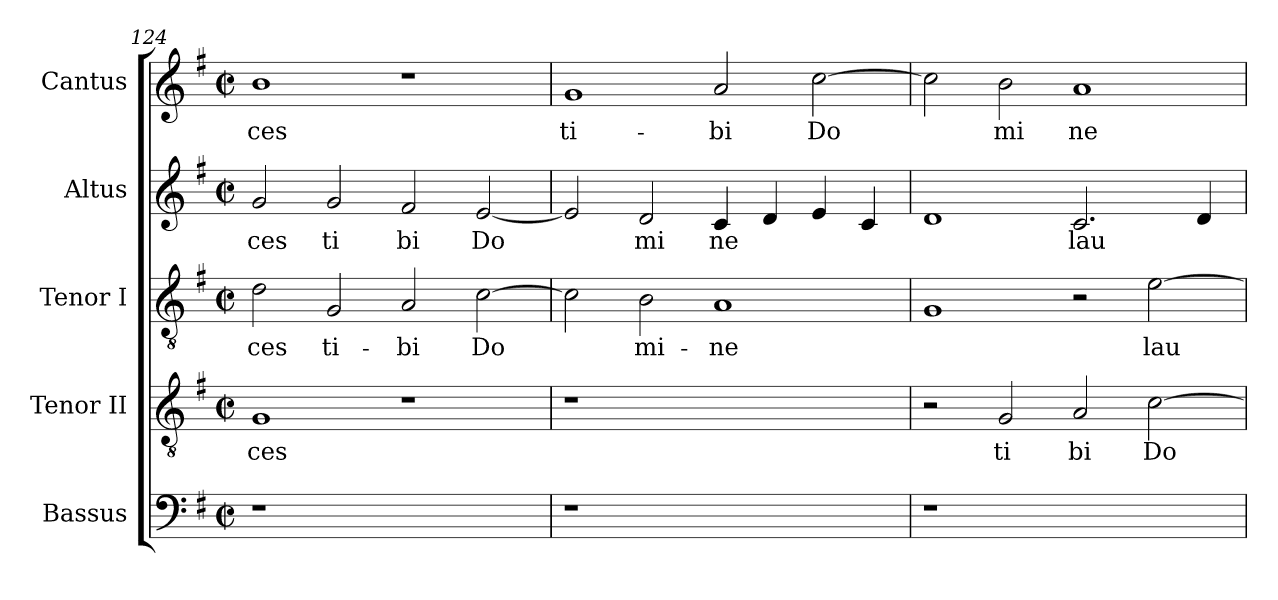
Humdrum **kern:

**kern	**kern	**text	**kern	**text	**kern	**text	**kern	**text
*part5	*part4	*part4	*part3	*part3	*part2	*part2	*part1	*part1
*staff5	*staff4	*staff4	*staff3	*staff3	*staff2	*staff2	*staff1	*staff1
*I"Bassus	*I"Tenor II	*	*I"Tenor I	*	*I"Altus	*	*I"Cantus	*
*I'B	*I'T II	*	*I'T I	*	*I'A	*	*I'C	*
*clefF4	*clefGv2	*	*clefGv2	*	*clefG2	*	*clefG2	*
*k[f#]	*k[f#]	*	*k[f#]	*	*k[f#]	*	*k[f#]	*
*G:	*G:	*	*G:	*	*G:	*	*G:	*
*M2/2	*M2/2	*	*M2/2	*	*M2/2	*	*M2/2	*
*met(c|)	*met(c|)	*	*met(c|)	*	*met(c|)	*	*met(c|)	*
=124	=124	=124	=124	=124	=124	=124	=124	=124
!	!	!LO:LY:b:cj	!	!LO:LY:b:cj	!	!LO:LY:b:cj	!	!LO:LY:b:cj
1r	1G	ces	2d\	-ces	2g/	ces	1b	-ces
!	!	!	!	!LO:LY:b:cj	!	!LO:LY:b:cj	!	!
.	.	.	2G/	ti-	2g/	ti	.	.
!	!	!	!	!LO:LY:b:cj	!	!LO:LY:b:cj	!	!
1ryy	1r	.	2A/	-bi	2f#/	bi	1r	.
!	!	!	!	!LO:LY:b:cj	!	!LO:LY:b:cj	!	!
.	.	.	[>2c\	Do-	[<2e/	Do	.	.
=125	=125	=125	=125	=125	=125	=125	=125	=125
!	!	!	!	!LO:LY:b:cj	!	!LO:LY:b:cj	!	!LO:LY:b:cj
1r	1r	.	2c\]	--	2e/]	.	1g	ti-
!	!	!	!	!LO:LY:b:cj	!	!LO:LY:b:cj	!	!
.	.	.	2B\	-mi-	2d/	mi	.	.
!	!	!	!	!LO:LY:b:cj	!	!LO:LY:b:cj	!	!LO:LY:b:cj
1ryy	1ryy	.	1A	-ne	4c/	ne	2a/	-bi
!	!	!	!	!	!	!LO:LY:b:cj	!	!
.	.	.	.	.	4d/	.	.	.
!	!	!	!	!	!	!LO:LY:b:cj	!	!LO:LY:b:cj
.	.	.	.	.	4e/	.	[>2cc\	Do-
!	!	!	!	!	!	!LO:LY:b:cj	!	!
.	.	.	.	.	4c/	.	.	.
!!LO:PB:g=z
=126	=126	=126	=126	=126	=126	=126	=126	=126
!	!	!	!	!LO:LY:b:cj	!	!LO:LY:b:cj	!	!LO:LY:b:cj
1r	2r	.	1G	.	1d	.	2cc\]	--
!	!	!LO:LY:b:cj	!	!	!	!	!	!LO:LY:b:cj
.	2G/	ti	.	.	.	.	2b\	-mi
!	!	!LO:LY:b:cj	!	!	!	!LO:LY:b:cj	!	!LO:LY:b:cj
1ryy	2A/	bi	2r	.	2.c/	lau-	1a	ne
!	!	!LO:LY:b:cj	!	!LO:LY:b:cj	!	!	!	!
.	[>2c\	Do	[>2e\	lau	.	.	.	.
!	!	!	!	!	!	!LO:LY:b:cj	!	!
.	.	.	.	.	4d/	--	.	.
=	=	=	=	=	=	=	=	=
*-	*-	*-	*-	*-	*-	*-	*-	*-
